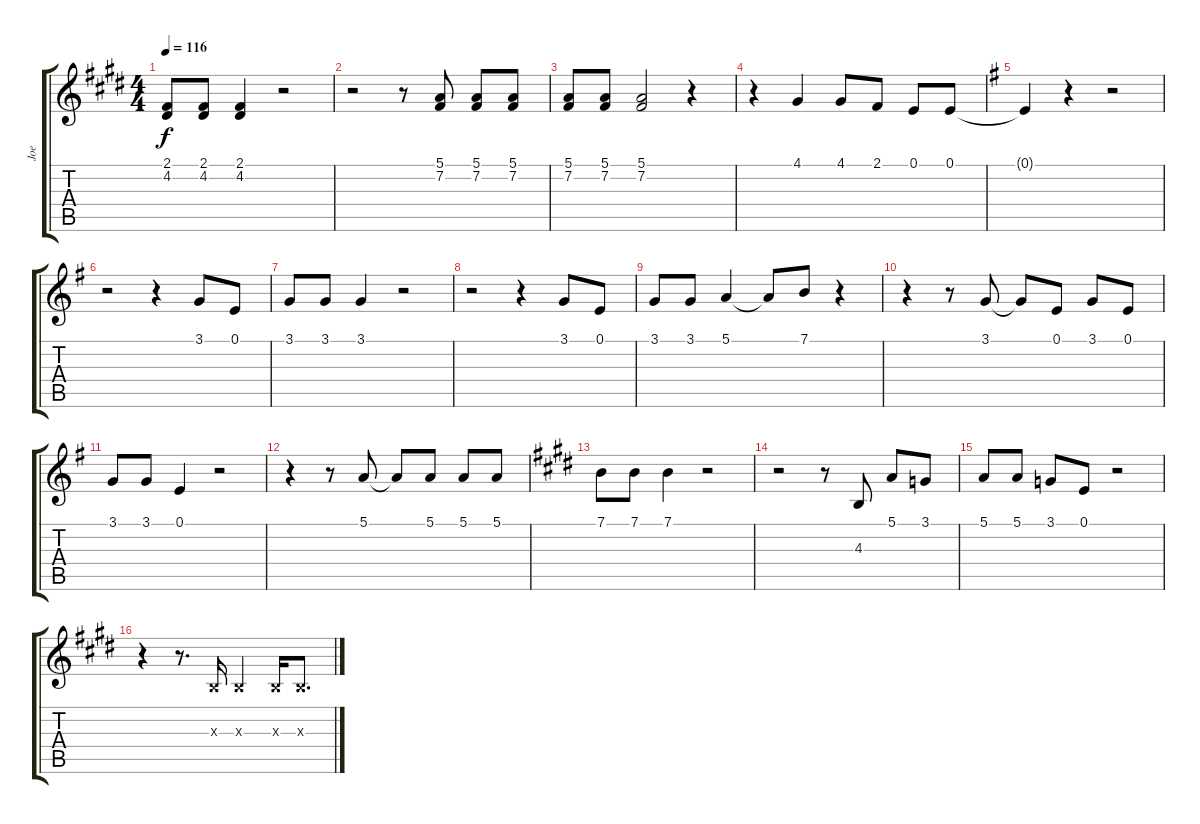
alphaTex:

\track ("Joe" "Joe") {instrument lead1square}
\staff {score tabs}
\tuning (E4 B3 G3 D3 A2 E2) {hide}
\ts (4 4)
\tempo 116
\clef g2
\ks e
(2.1 4.2).8{dy f} (2.1 4.2).8 (2.1 4.2).4 r.2 |
r.2 r.8 (5.1 7.2).8 (5.1 7.2).8 (5.1 7.2).8 |
(5.1 7.2).8 (5.1 7.2).8 (5.1 7.2).2 r.4 |
r.4 4.1.4 4.1.8 2.1.8 0.1.8 0.1.8 |
\ks g
0.1{t}.4 r.4 r.2 |
r.2 r.4 3.1.8 0.1.8 |
3.1.8 3.1.8 3.1.4 r.2 |
r.2 r.4 3.1.8 0.1.8 |
3.1.8 3.1.8 5.1.4 5.1{t}.8 7.1.8 r.4 |
r.4 r.8 3.1.8 3.1{t}.8 0.1.8 3.1.8 0.1.8 |
3.1.8 3.1.8 0.1.4 r.2 |
r.4 r.8 5.1.8 5.1{t}.8 5.1.8 5.1.8 5.1.8 |
\ks e
7.1.8 7.1.8 7.1.4 r.2 |
r.2 r.8 4.3.8 5.1.8 3.1.8 |
5.1.8 5.1.8 3.1.8 0.1.8 r.2 |
r.4 r.8{d} 4.3{x}.16 4.3{x}.4 4.3{x}.16 4.3{x}.8{d}
